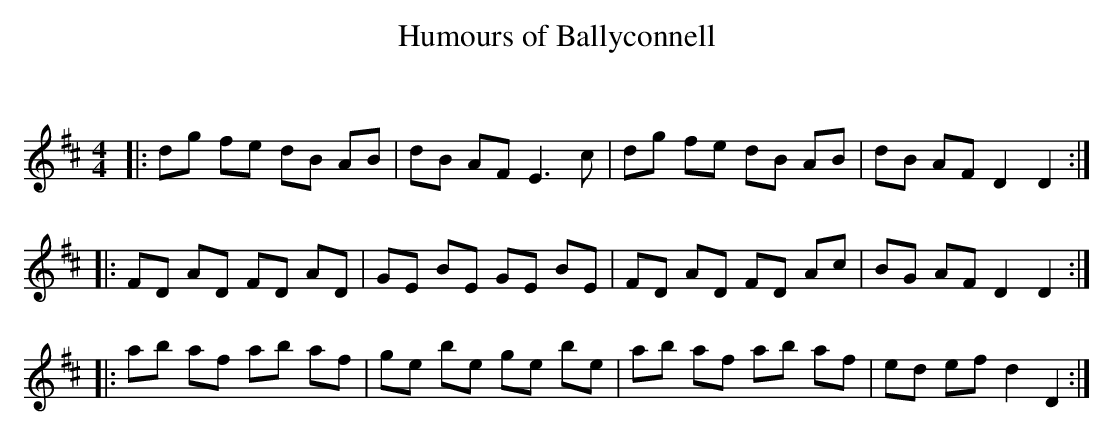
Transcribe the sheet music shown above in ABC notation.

X:1
T: Humours of Ballyconnell
C:
Q: 232
K:D
M:4/4
L:1/8
|:dg fe dB AB|dB AF E3c|dg fe dB AB|dB AF D2 D2:|
|:FD AD FD AD|GE BE GE BE|FD AD FD Ac|BG AF D2 D2:|
|:ab af ab af|ge be ge be|ab af ab af|ed ef d2 D2:|
